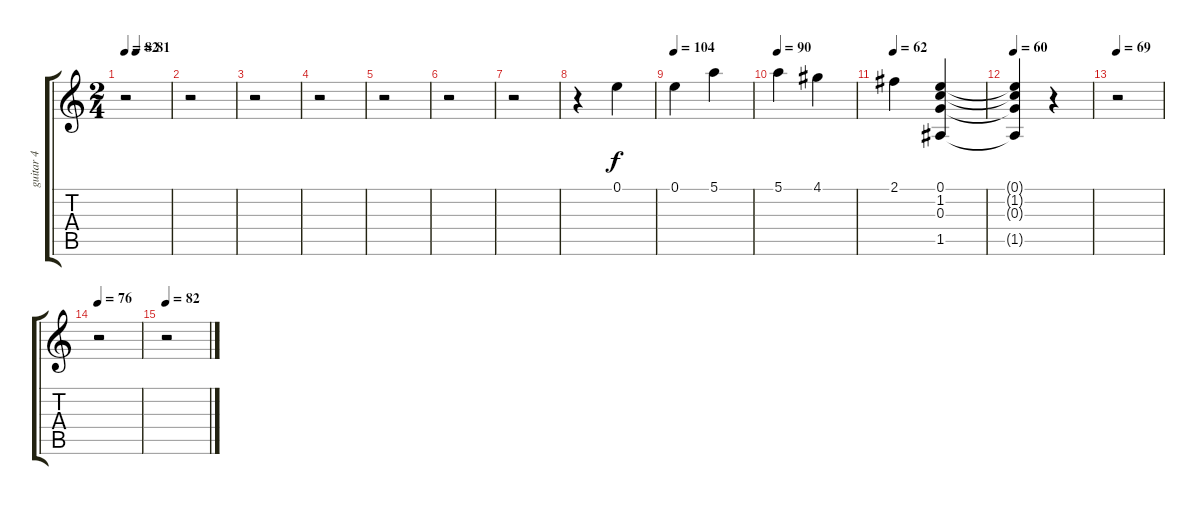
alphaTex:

\track ("guitar 4" "guitar 4") {instrument acousticguitarnylon}
\staff {score tabs}
\tuning (E4 B3 G3 D3 A2 E2) {hide}
\ts (2 4)
\tempo 82
\tempo (81 0.25)
\clef g2
\ks c
r.2{dy f} |
r.2 |
r.2 |
r.2 |
r.2 |
r.2 |
r.2 |
r.4 0.1.4 |
\tempo 104
0.1.4 5.1.4 |
\tempo 90
5.1.4 4.1.4 |
\tempo 62
2.1.4 (0.1 1.2 0.3 1.5).4 |
\tempo 60
(0.1{t} 1.2{t} 0.3{t} 1.5{t}).4 r.4 |
\tempo 69
r.2 |
\tempo 76
r.2 |
\tempo 82
r.2
